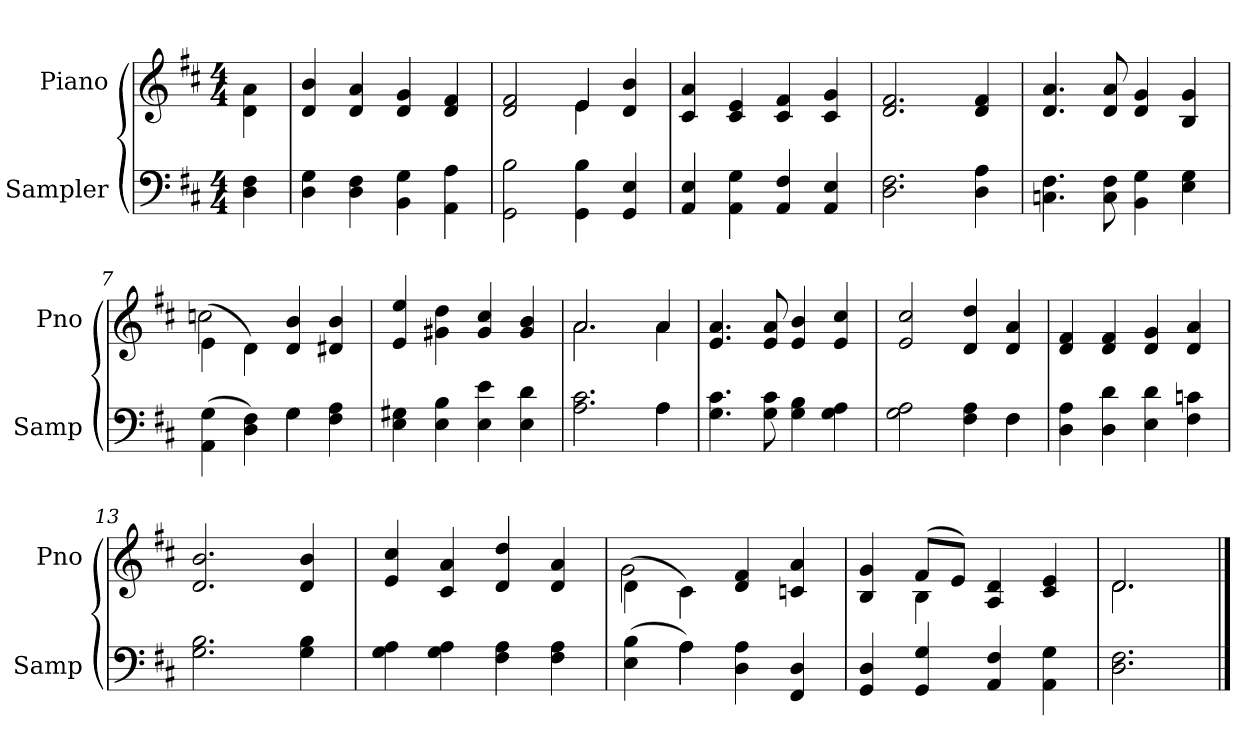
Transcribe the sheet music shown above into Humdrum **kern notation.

**kern	**kern
*part2	*part1
*staff2	*staff1
*I"Sampler	*I"Piano
*I'Samp	*I'Pno
*clefF4	*clefG2
*k[f#c#]	*k[f#c#]
*D:	*D:
*M4/4	*M4/4
=1	=1
4D 4F#	4d\ 4a\
=2	=2
4D 4G	4d 4b
4D 4F#	4d 4a
4BB 4G	4d 4g
4AA 4A	4d 4f#
=3	=3
*	*^
2GG 2B	2d 2f#	2ryy
4GG 4B	4e/	4e
4GG 4E	4d 4b	4ryy
*	*v	*v
=4	=4
4AA 4E	4c# 4a
4AA 4G	4c# 4e
4AA 4F#	4c# 4f#
4AA 4E	4c# 4g
=5	=5
2.D 2.F#	2.d 2.f#
4D 4A	4d 4f#
=6	=6
4.Cn 4.F#	4.d 4.a
8C 8F#	8d 8a
4BB 4G	4d 4g
4E 4G	4B 4g
=7	=7
*^	*^
(4AA 4G	2ryy	(4e\	2ccn
4D 4F#)	.	4d\)	.
4G\	4G	4d 4b	2ryy
4F# 4A	4ryy	4d#X 4b	.
*v	*v	*	*
*	*v	*v
=8	=8
4E 4G#X	4e 4ee
4E 4B	4g#X 4dd
4E 4e	4g# 4cc#
4E 4d	4g# 4b
=9	=9
*^	*^
2.A 2.c#	2.ryy	2.a/	2.a
4A\	4A	4a/	4a
*v	*v	*	*
*	*v	*v
=10	=10
4.G 4.c#	4.e 4.a
8G 8c#	8e 8a
4G 4B	4e 4b
4G 4A	4e 4cc#
=11	=11
*^	*
2G 2A	2.ryy	2e 2cc#
4F# 4A	.	4d 4dd
4F#\	4F#	4d 4a
*v	*v	*
=12	=12
4D 4A	4d 4f#
4D 4d	4d 4f#
4E 4d	4d 4g
4F# 4cn	4d 4a
=13	=13
2.G 2.B	2.d 2.b
4G 4B	4d 4b
=14	=14
4G 4A	4e 4cc#
4G 4A	4c# 4a
4F# 4A	4d 4dd
4F# 4A	4d 4a
=15	=15
*^	*^
(4E 4B	4ryy	(4d\	2g
4A\)	4A	4c#\)	.
4D 4A	2ryy	4d 4f#	2ryy
4FF# 4D	.	4cn 4a	.
*v	*v	*	*
=16	=16	=16
4GG 4D	4B 4g	4ryy
4GG 4G	(8f#/L	4B
.	8e/J)	.
4AA 4F#	4A 4d	2ryy
4AA 4G	4c# 4e	.
=17	=17	=17
2.D 2.F#	2.d/	2.d
*	*v	*v
==	==
*-	*-
